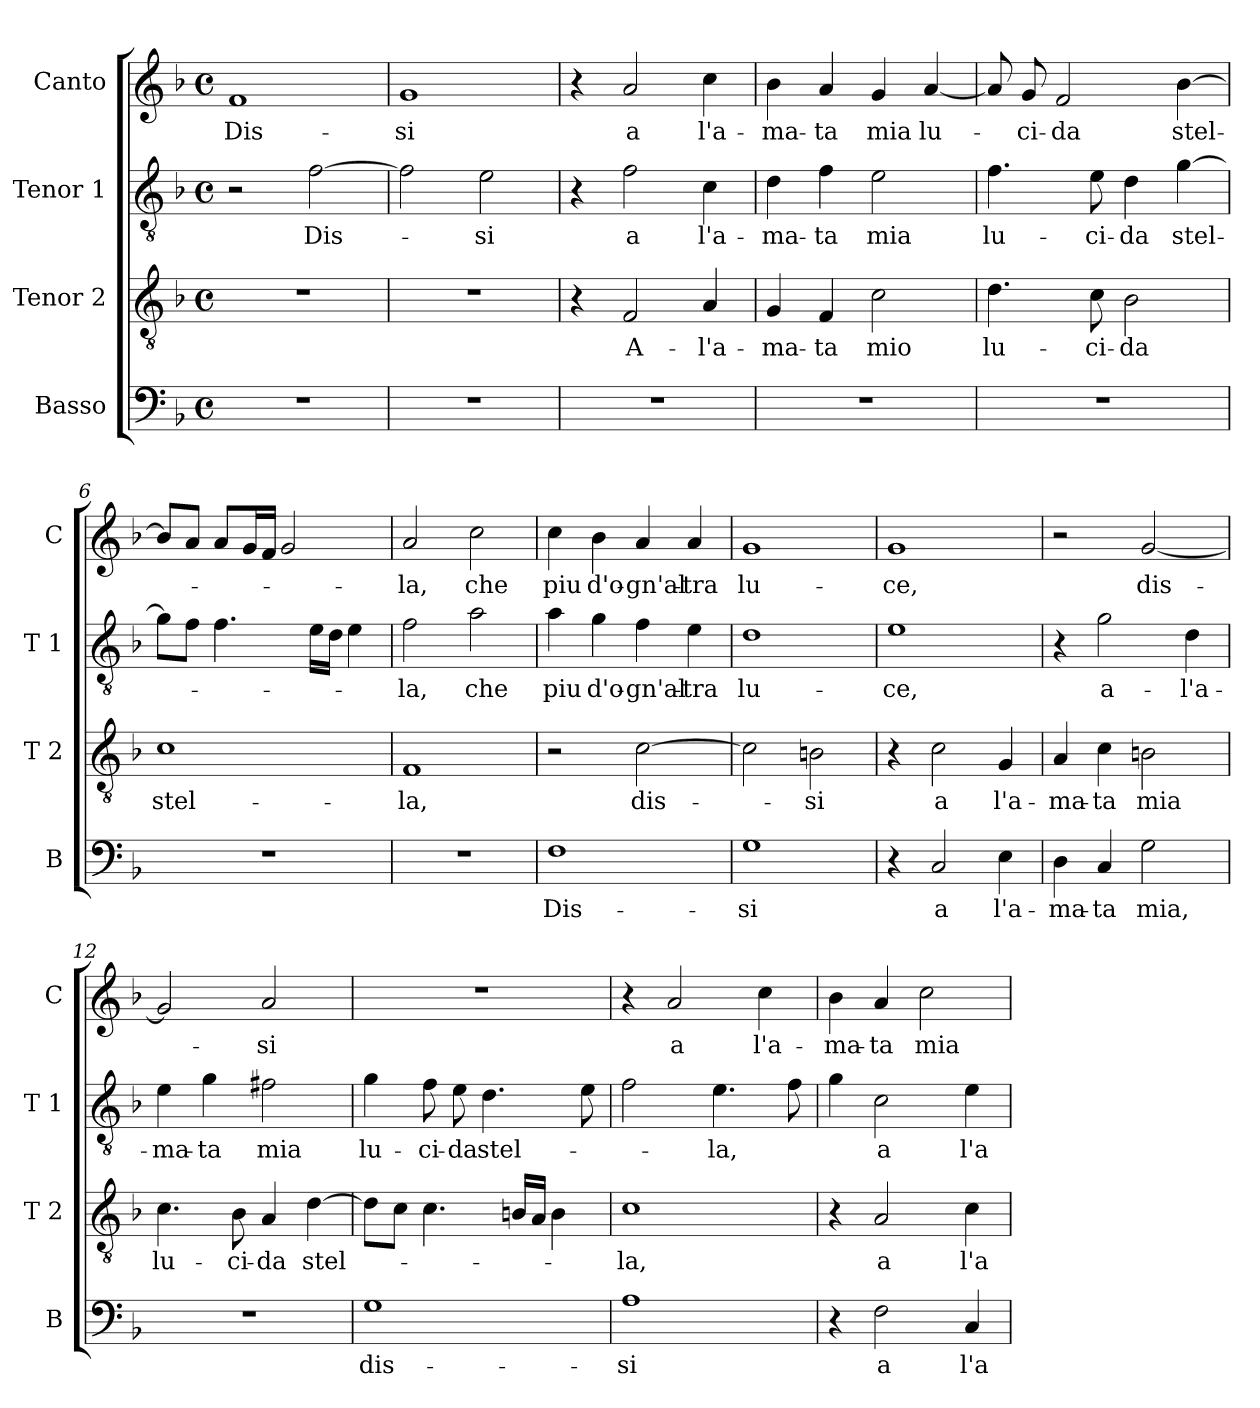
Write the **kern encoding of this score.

**kern	**text	**kern	**text	**kern	**text	**kern	**text
*part4	*part4	*part3	*part3	*part2	*part2	*part1	*part1
*staff4	*staff4	*staff3	*staff3	*staff2	*staff2	*staff1	*staff1
*I"Basso	*	*I"Tenor 2	*	*I"Tenor 1	*	*I"Canto	*
*I'B	*	*I'T 2	*	*I'T 1	*	*I'C	*
*clefF4	*	*clefGv2	*	*clefGv2	*	*clefG2	*
*k[b-]	*	*k[b-]	*	*k[b-]	*	*k[b-]	*
*F:	*	*F:	*	*F:	*	*F:	*
*M4/4	*	*M4/4	*	*M4/4	*	*M4/4	*
*met(c)	*	*met(c)	*	*met(c)	*	*met(c)	*
=1	=1	=1	=1	=1	=1	=1	=1
1r	.	1r	.	2r	.	1f	Dis-
.	.	.	.	[2f\	Dis-	.	.
=2	=2	=2	=2	=2	=2	=2	=2
1r	.	1r	.	2f\]	.	1g	-si
.	.	.	.	2e\	-si	.	.
=3	=3	=3	=3	=3	=3	=3	=3
1r	.	4r	.	4r	.	4r	.
.	.	2F/	A-	2f\	a	2a/	a
.	.	4A/	-l'a-	4c\	l'a-	4cc\	l'a-
=4	=4	=4	=4	=4	=4	=4	=4
1r	.	4G/	-ma-	4d\	-ma-	4b-\	-ma-
.	.	4F/	-ta	4f\	-ta	4a/	-ta
.	.	2c\	mio	2e\	mia	4g/	mia
.	.	.	.	.	.	[4a/	lu-
=5	=5	=5	=5	=5	=5	=5	=5
1r	.	4.d\	lu-	4.f\	lu-	8a/]	.
.	.	.	.	.	.	8g/	-ci-
.	.	.	.	.	.	2f/	-da
.	.	8c\	-ci-	8e\	-ci-	.	.
.	.	2B-\	-da	4d\	-da	.	.
.	.	.	.	[4g\	stel-	[4b-\	stel-
=6	=6	=6	=6	=6	=6	=6	=6
1r	.	1c	stel-	8g\L]	.	8b-/L]	.
.	.	.	.	8f\J	.	8a/J	.
.	.	.	.	4.f\	.	8a/L	.
.	.	.	.	.	.	16g/L	.
.	.	.	.	.	.	16f/JJ	.
.	.	.	.	.	.	2g/	.
.	.	.	.	16e\LL	.	.	.
.	.	.	.	16d\JJ	.	.	.
.	.	.	.	4e\	.	.	.
!!LO:LB:g=z
=7	=7	=7	=7	=7	=7	=7	=7
1r	.	1F	-la,	2f\	-la,	2a/	-la,
.	.	.	.	2a\	che	2cc\	che
=8	=8	=8	=8	=8	=8	=8	=8
1F	Dis-	2r	.	4a\	piu	4cc\	piu
.	.	.	.	4g\	d'o-	4b-\	d'o-
.	.	[2c\	dis-	4f\	-gn'al-	4a/	-gn'al-
.	.	.	.	4e\	-tra	4a/	-tra
=9	=9	=9	=9	=9	=9	=9	=9
1G	-si	2c\]	.	1d	lu-	1g	lu-
.	.	2Bn\	-si	.	.	.	.
=10	=10	=10	=10	=10	=10	=10	=10
4r	.	4r	.	1e	-ce,	1g	-ce,
2C/	a	2c\	a	.	.	.	.
4E\	l'a-	4G/	l'a-	.	.	.	.
=11	=11	=11	=11	=11	=11	=11	=11
4D\	-ma-	4A/	-ma-	4r	.	2r	.
4C/	-ta	4c\	-ta	2g\	a-	.	.
2G\	mia,	2Bn\	mia	.	.	[2g/	dis-
.	.	.	.	4d\	-l'a-	.	.
=12	=12	=12	=12	=12	=12	=12	=12
1r	.	4.c\	lu-	4e\	-ma-	2g/]	.
.	.	.	.	4g\	-ta	.	.
.	.	8B-\	-ci-	.	.	.	.
.	.	4A/	-da	2f#X\	mia	2a/	-si
.	.	[4d\	stel-	.	.	.	.
!!LO:LB:g=z
=13	=13	=13	=13	=13	=13	=13	=13
1G	dis-	8d\L]	.	4g\	lu-	1r	.
.	.	8c\J	.	.	.	.	.
.	.	4.c\	.	8f\	-ci-	.	.
.	.	.	.	8e\	-da	.	.
.	.	.	.	4.d\	stel-	.	.
.	.	16Bn/LL	.	.	.	.	.
.	.	16A/JJ	.	.	.	.	.
.	.	4B\	.	.	.	.	.
.	.	.	.	8e\	.	.	.
=14	=14	=14	=14	=14	=14	=14	=14
1A	-si	1c	-la,	2f\	.	4r	.
.	.	.	.	.	.	2a/	a
.	.	.	.	4.e\	-la,	.	.
.	.	.	.	.	.	4cc\	l'a-
.	.	.	.	8f\	.	.	.
=15	=15	=15	=15	=15	=15	=15	=15
4r	.	4r	.	4g\	.	4b-\	-ma-
2F\	a	2A/	a	2c\	a	4a/	-ta
.	.	.	.	.	.	2cc\	mia
4C/	l'a-	4c\	l'a-	4e\	l'a-	.	.
=	=	=	=	=	=	=	=
*-	*-	*-	*-	*-	*-	*-	*-
